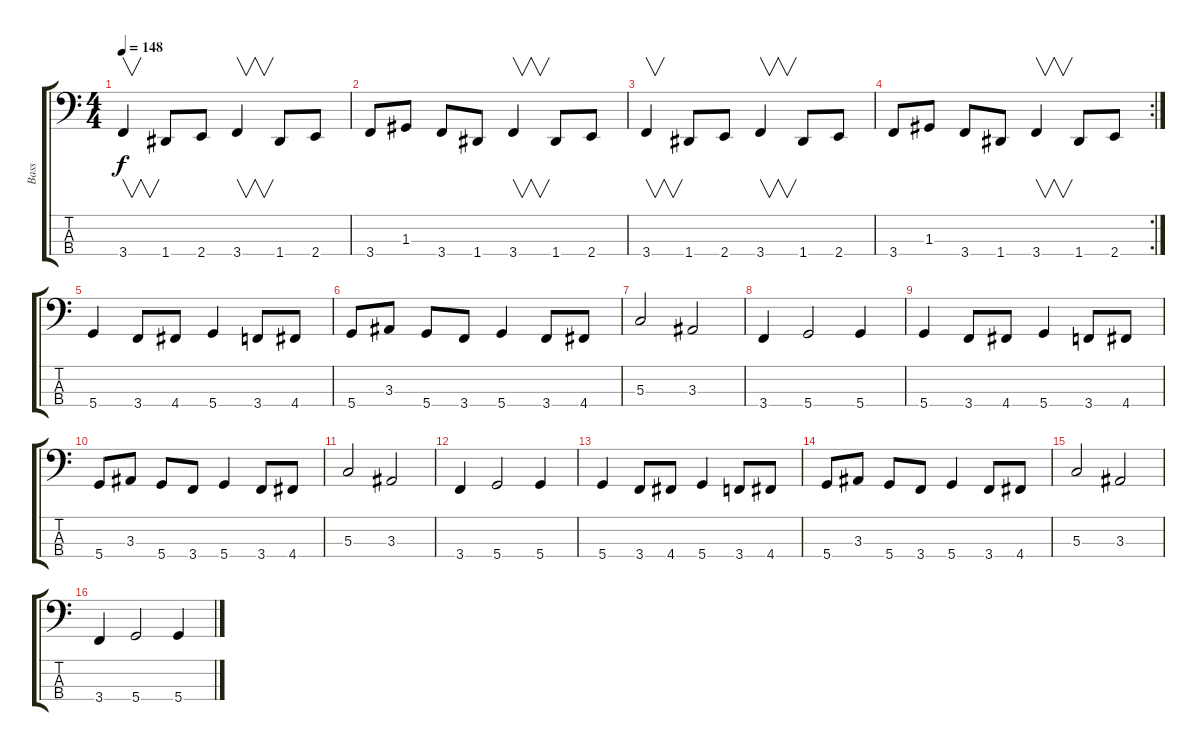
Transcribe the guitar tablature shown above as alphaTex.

\track ("Bass" "Bass") {instrument electricbassfinger}
\staff {score tabs}
\tuning (F2 C2 G1 D1) {hide}
\ts (4 4)
\tempo 148
\clef f4
\ks c
3.4.4{v dy f} 1.4.8 2.4.8 3.4.4{v} 1.4.8 2.4.8 |
3.4.8 1.3.8 3.4.8 1.4.8 3.4.4{v} 1.4.8 2.4.8 |
3.4.4{v} 1.4.8 2.4.8 3.4.4{v} 1.4.8 2.4.8 |
\rc 2
3.4.8 1.3.8 3.4.8 1.4.8 3.4.4{v} 1.4.8 2.4.8 |
5.4.4 3.4.8 4.4.8 5.4.4 3.4.8 4.4.8 |
5.4.8 3.3.8 5.4.8 3.4.8 5.4.4 3.4.8 4.4.8 |
5.3.2 3.3.2 |
3.4.4 5.4.2 5.4.4 |
5.4.4 3.4.8 4.4.8 5.4.4 3.4.8 4.4.8 |
5.4.8 3.3.8 5.4.8 3.4.8 5.4.4 3.4.8 4.4.8 |
5.3.2 3.3.2 |
3.4.4 5.4.2 5.4.4 |
5.4.4 3.4.8 4.4.8 5.4.4 3.4.8 4.4.8 |
5.4.8 3.3.8 5.4.8 3.4.8 5.4.4 3.4.8 4.4.8 |
5.3.2 3.3.2 |
3.4.4 5.4.2 5.4.4
